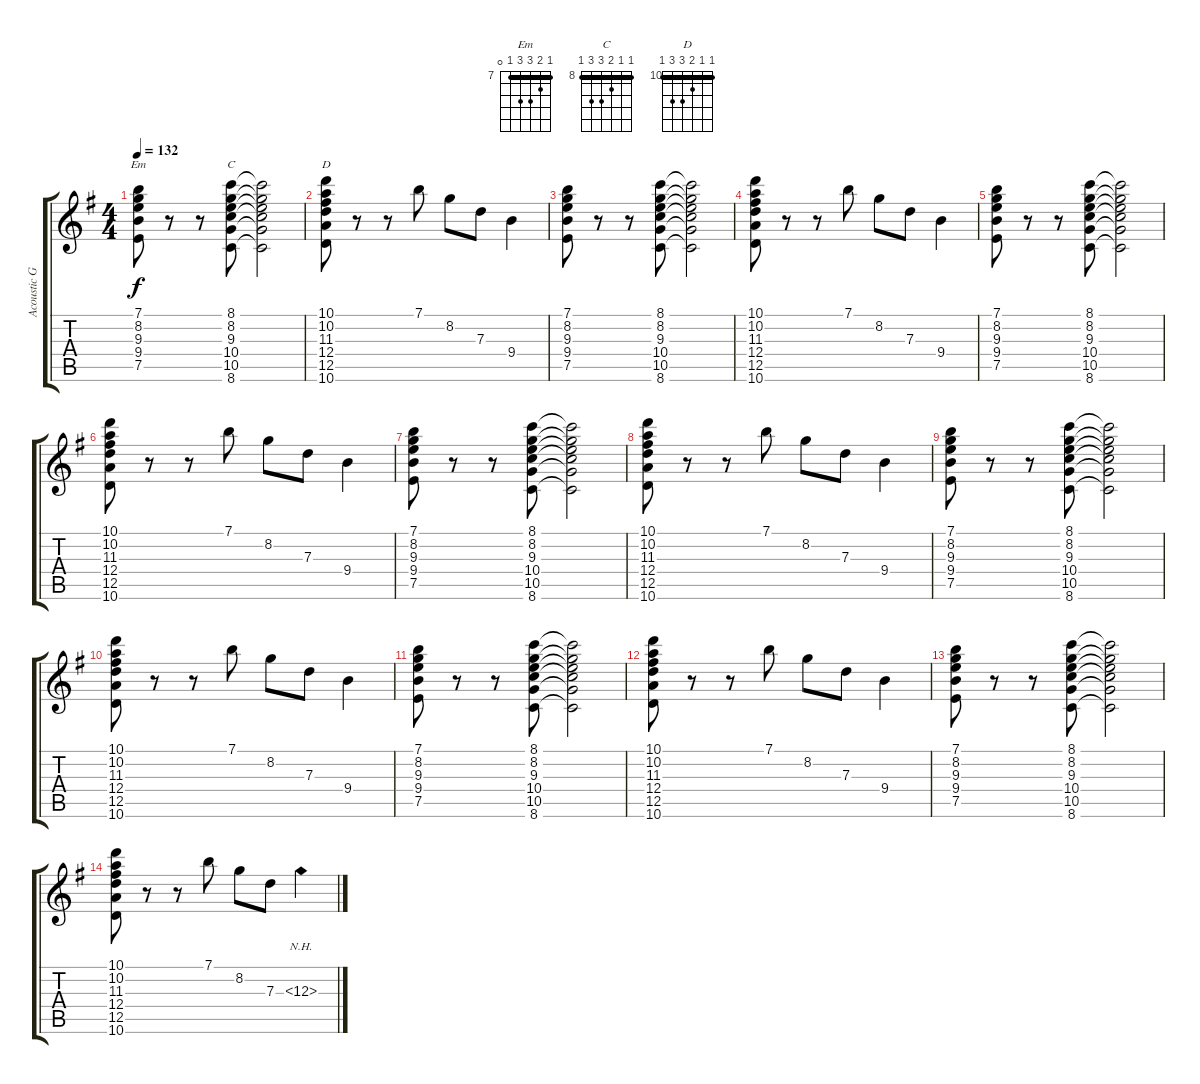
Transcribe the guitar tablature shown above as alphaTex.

\track ("Acoustic Guitar 1" "Acoustic G") {instrument acousticguitarsteel}
\staff {score tabs}
\tuning (E4 B3 G3 D3 A2 E2) {hide}
\chord ("Em" 7 8 9 9 7 0) {firstfret 7 barre 7}
\chord ("C" 8 8 9 10 10 8) {firstfret 8 barre 8}
\chord ("D" 10 10 11 12 12 10) {firstfret 10 barre 10}
\ts (4 4)
\tempo 132
\clef g2
\ks eminor
(7.1 8.2 9.3 9.4 7.5).8{ch "Em" dy f} r.8 r.8 (8.1 8.2 9.3 10.4 10.5 8.6).8{ch "C"} (8.1{t} 8.2{t} 9.3{t} 10.4{t} 10.5{t} 8.6{t}).2 |
(10.1 10.2 11.3 12.4 12.5 10.6).8{ch "D"} r.8 r.8 7.1.8 8.2.8 7.3.8 9.4.4 |
(7.1 8.2 9.3 9.4 7.5).8 r.8 r.8 (8.1 8.2 9.3 10.4 10.5 8.6).8 (8.1{t} 8.2{t} 9.3{t} 10.4{t} 10.5{t} 8.6{t}).2 |
(10.1 10.2 11.3 12.4 12.5 10.6).8 r.8 r.8 7.1.8 8.2.8 7.3.8 9.4.4 |
(7.1 8.2 9.3 9.4 7.5).8 r.8 r.8 (8.1 8.2 9.3 10.4 10.5 8.6).8 (8.1{t} 8.2{t} 9.3{t} 10.4{t} 10.5{t} 8.6{t}).2 |
(10.1 10.2 11.3 12.4 12.5 10.6).8 r.8 r.8 7.1.8 8.2.8 7.3.8 9.4.4 |
(7.1 8.2 9.3 9.4 7.5).8 r.8 r.8 (8.1 8.2 9.3 10.4 10.5 8.6).8 (8.1{t} 8.2{t} 9.3{t} 10.4{t} 10.5{t} 8.6{t}).2 |
(10.1 10.2 11.3 12.4 12.5 10.6).8 r.8 r.8 7.1.8 8.2.8 7.3.8 9.4.4 |
(7.1 8.2 9.3 9.4 7.5).8 r.8 r.8 (8.1 8.2 9.3 10.4 10.5 8.6).8 (8.1{t} 8.2{t} 9.3{t} 10.4{t} 10.5{t} 8.6{t}).2 |
(10.1 10.2 11.3 12.4 12.5 10.6).8 r.8 r.8 7.1.8 8.2.8 7.3.8 9.4.4 |
(7.1 8.2 9.3 9.4 7.5).8 r.8 r.8 (8.1 8.2 9.3 10.4 10.5 8.6).8 (8.1{t} 8.2{t} 9.3{t} 10.4{t} 10.5{t} 8.6{t}).2 |
(10.1 10.2 11.3 12.4 12.5 10.6).8 r.8 r.8 7.1.8 8.2.8 7.3.8 9.4.4 |
(7.1 8.2 9.3 9.4 7.5).8 r.8 r.8 (8.1 8.2 9.3 10.4 10.5 8.6).8 (8.1{t} 8.2{t} 9.3{t} 10.4{t} 10.5{t} 8.6{t}).2 |
(10.1 10.2 11.3 12.4 12.5 10.6).8 r.8 r.8 7.1.8 8.2.8 7.3.8 12.3{nh}.4
